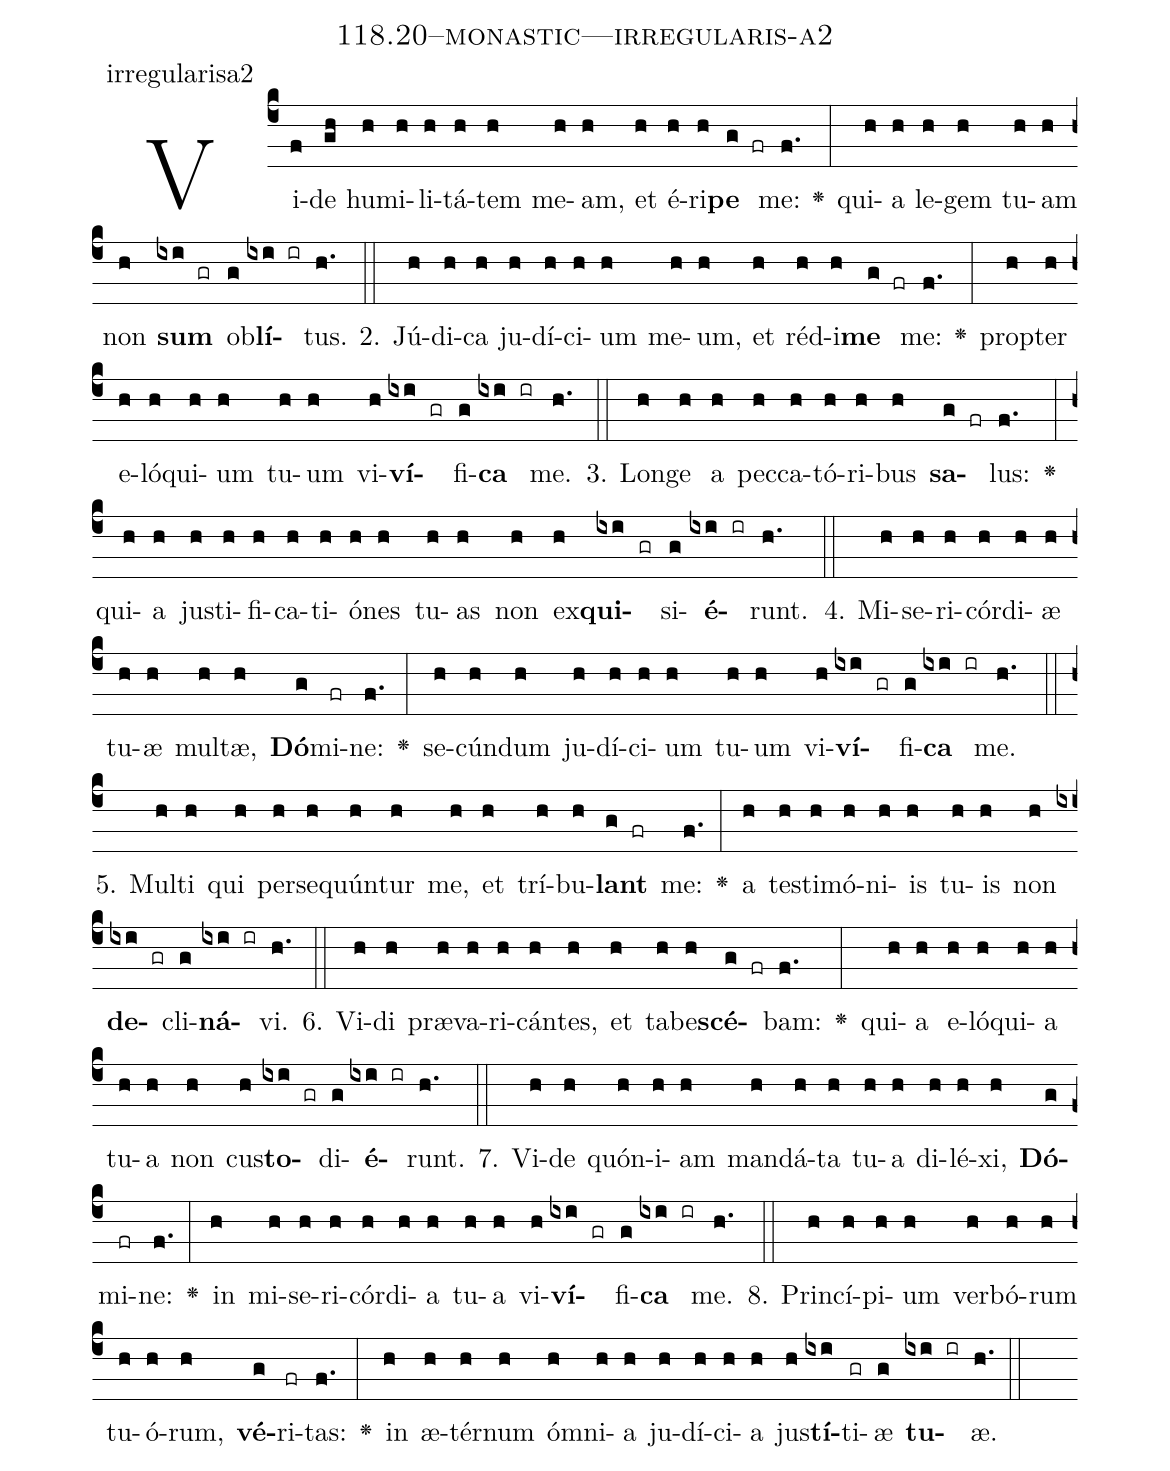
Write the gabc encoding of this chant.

name: 118.20--monastic---irregularis-a2;
annotation: irregularisa2;
%%
(c4)Vi(f)de(gh) hu(h)mi(h)li(h)tá(h)tem(h) me(h)am,(h) et(h) é(h)ri(h)<b>pe</b>(g fr) me:(f.) <v>\greheightstar</v>(:) qui(h)a(h) le(h)gem(h) tu(h)am(h) non(h) <b>sum</b>(ixi gr) ob(g)<b>lí</b>(ixi ir)tus.(h.) (::)
2. Jú(h)di(h)ca(h) ju(h)dí(h)ci(h)um(h) me(h)um,(h) et(h) réd(h)i(h)<b>me</b>(g fr) me:(f.) <v>\greheightstar</v>(:) prop(h)ter(h) e(h)ló(h)qui(h)um(h) tu(h)um(h) vi(h)<b>ví</b>(ixi gr)fi(g)<b>ca</b>(ixi ir) me.(h.) (::)
3. Lon(h)ge(h) a(h) pec(h)ca(h)tó(h)ri(h)bus(h) <b>sa</b>(g fr)lus:(f.) <v>\greheightstar</v>(:) qui(h)a(h) jus(h)ti(h)fi(h)ca(h)ti(h)ó(h)nes(h) tu(h)as(h) non(h) ex(h)<b>qui</b>(ixi gr)si(g)<b>é</b>(ixi ir)runt.(h.) (::)
4. Mi(h)se(h)ri(h)cór(h)di(h)æ(h) tu(h)æ(h) mul(h)tæ,(h) <b>Dó</b>(g)mi(fr)ne:(f.) <v>\greheightstar</v>(:) se(h)cún(h)dum(h) ju(h)dí(h)ci(h)um(h) tu(h)um(h) vi(h)<b>ví</b>(ixi gr)fi(g)<b>ca</b>(ixi ir) me.(h.) (::)
5. Mul(h)ti(h) qui(h) per(h)se(h)quún(h)tur(h) me,(h) et(h) trí(h)bu(h)<b>lant</b>(g fr) me:(f.) <v>\greheightstar</v>(:) a(h) tes(h)ti(h)mó(h)ni(h)is(h) tu(h)is(h) non(h) <b>de</b>(ixi gr)cli(g)<b>ná</b>(ixi ir)vi.(h.) (::)
6. Vi(h)di(h) præ(h)va(h)ri(h)cán(h)tes,(h) et(h) ta(h)be(h)<b>scé</b>(g fr)bam:(f.) <v>\greheightstar</v>(:) qui(h)a(h) e(h)ló(h)qui(h)a(h) tu(h)a(h) non(h) cus(h)<b>to</b>(ixi gr)di(g)<b>é</b>(ixi ir)runt.(h.) (::)
7. Vi(h)de(h) quón(h)i(h)am(h) man(h)dá(h)ta(h) tu(h)a(h) di(h)lé(h)xi,(h) <b>Dó</b>(g)mi(fr)ne:(f.) <v>\greheightstar</v>(:) in(h) mi(h)se(h)ri(h)cór(h)di(h)a(h) tu(h)a(h) vi(h)<b>ví</b>(ixi gr)fi(g)<b>ca</b>(ixi ir) me.(h.) (::)
8. Prin(h)cí(h)pi(h)um(h) ver(h)bó(h)rum(h) tu(h)ó(h)rum,(h) <b>vé</b>(g)ri(fr)tas:(f.) <v>\greheightstar</v>(:) in(h) æ(h)tér(h)num(h) óm(h)ni(h)a(h) ju(h)dí(h)ci(h)a(h) jus(h)<b>tí</b>(ixi)ti(gr)æ(g) <b>tu</b>(ixi ir)æ.(h.) (::)
